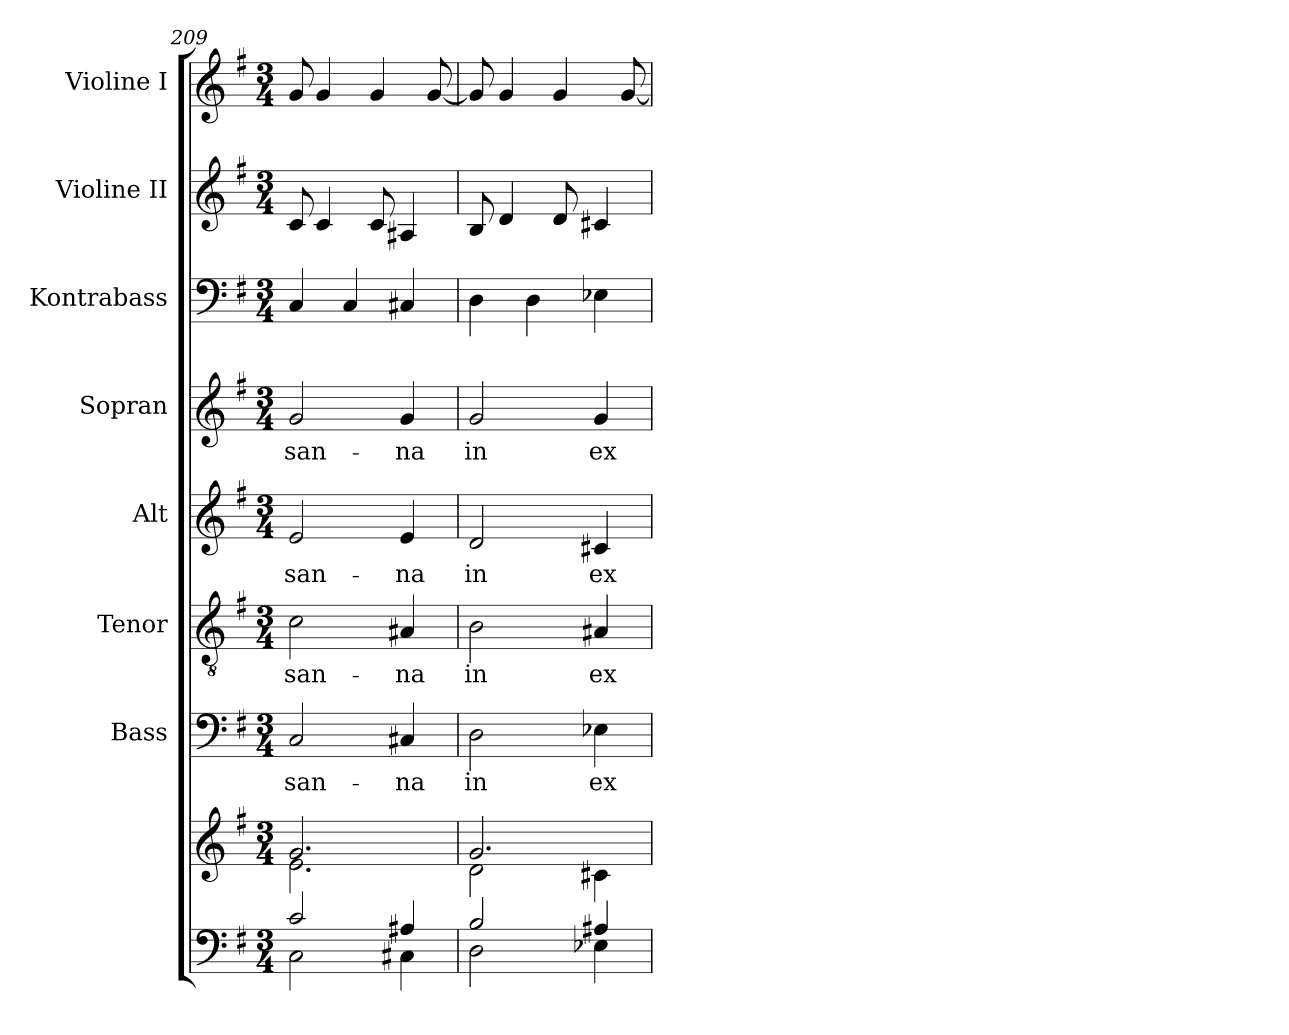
**kern	**kern	**kern	**text	**kern	**text	**kern	**text	**kern	**text	**kern	**kern	**kern
*part8	*part8	*part7	*part7	*part6	*part6	*part5	*part5	*part4	*part4	*part3	*part2	*part1
*staff9	*staff8	*staff7	*staff7	*staff6	*staff6	*staff5	*staff5	*staff4	*staff4	*staff3	*staff2	*staff1
*	*	*I"Bass	*	*I"Tenor	*	*I"Alt	*	*I"Sopran	*	*I"Kontrabass	*I"Violine II	*I"Violine I
*	*	*I'B.	*	*I'T.	*	*I'A.	*	*I'S.	*	*I'Kb.	*I'Vl. II	*I'Vl. I
*clefF4	*clefG2	*clefF4	*	*clefGv2	*	*clefG2	*	*clefG2	*	*clefF4	*clefG2	*clefG2
*	*	*	*	*	*	*	*	*	*	*ITrd7c12	*	*
*k[f#]	*k[f#]	*k[f#]	*	*k[f#]	*	*k[f#]	*	*k[f#]	*	*k[f#]	*k[f#]	*k[f#]
*G:	*G:	*G:	*	*G:	*	*G:	*	*G:	*	*G:	*G:	*G:
*M3/4	*M3/4	*M3/4	*	*M3/4	*	*M3/4	*	*M3/4	*	*M3/4	*M3/4	*M3/4
=209	=209	=209	=209	=209	=209	=209	=209	=209	=209	=209	=209	=209
*^	*^	*	*	*	*	*	*	*	*	*	*	*
!	!	!	!	!	!LO:LY:b	!	!LO:LY:b	!	!LO:LY:b	!	!LO:LY:b	!	!	!
2c/	2C\	2.g/	2.e\	2C/	-san-	2c\	-san-	2e/	-san-	2g/	-san-	4CC/	8c/	8g/
.	.	.	.	.	.	.	.	.	.	.	.	.	4c/	4g/
.	.	.	.	.	.	.	.	.	.	.	.	4CC/	.	.
.	.	.	.	.	.	.	.	.	.	.	.	.	8c/	4g/
!	!	!	!	!	!LO:LY:b	!	!LO:LY:b	!	!LO:LY:b	!	!LO:LY:b	!	!	!
4A#X/	4C#X\	.	.	4C#X/	-na	4A#X/	-na	4e/	-na	4g/	-na	4CC#X/	4A#X/	.
.	.	.	.	.	.	.	.	.	.	.	.	.	.	[8g/
=210	=210	=210	=210	=210	=210	=210	=210	=210	=210	=210	=210	=210	=210	=210
!	!	!	!	!	!LO:LY:b	!	!LO:LY:b	!	!LO:LY:b	!	!LO:LY:b	!	!	!
2B/	2D\	2.g/	2d\	2D\	in	2B\	in	2d/	in	2g/	in	4DD\	8B/	8g/]
.	.	.	.	.	.	.	.	.	.	.	.	.	4d/	4g/
.	.	.	.	.	.	.	.	.	.	.	.	4DD\	.	.
.	.	.	.	.	.	.	.	.	.	.	.	.	8d/	4g/
!	!	!	!	!	!LO:LY:b	!	!LO:LY:b	!	!LO:LY:b	!	!LO:LY:b	!	!	!
4A#X/	4E-X\	.	4c#X\	4E-X\	ex-	4A#X/	ex-	4c#X/	ex-	4g/	ex-	4EE-X\	4c#X/	.
.	.	.	.	.	.	.	.	.	.	.	.	.	.	[8g/
*v	*v	*	*	*	*	*	*	*	*	*	*	*	*	*
*	*v	*v	*	*	*	*	*	*	*	*	*	*	*
=	=	=	=	=	=	=	=	=	=	=	=	=
*-	*-	*-	*-	*-	*-	*-	*-	*-	*-	*-	*-	*-
